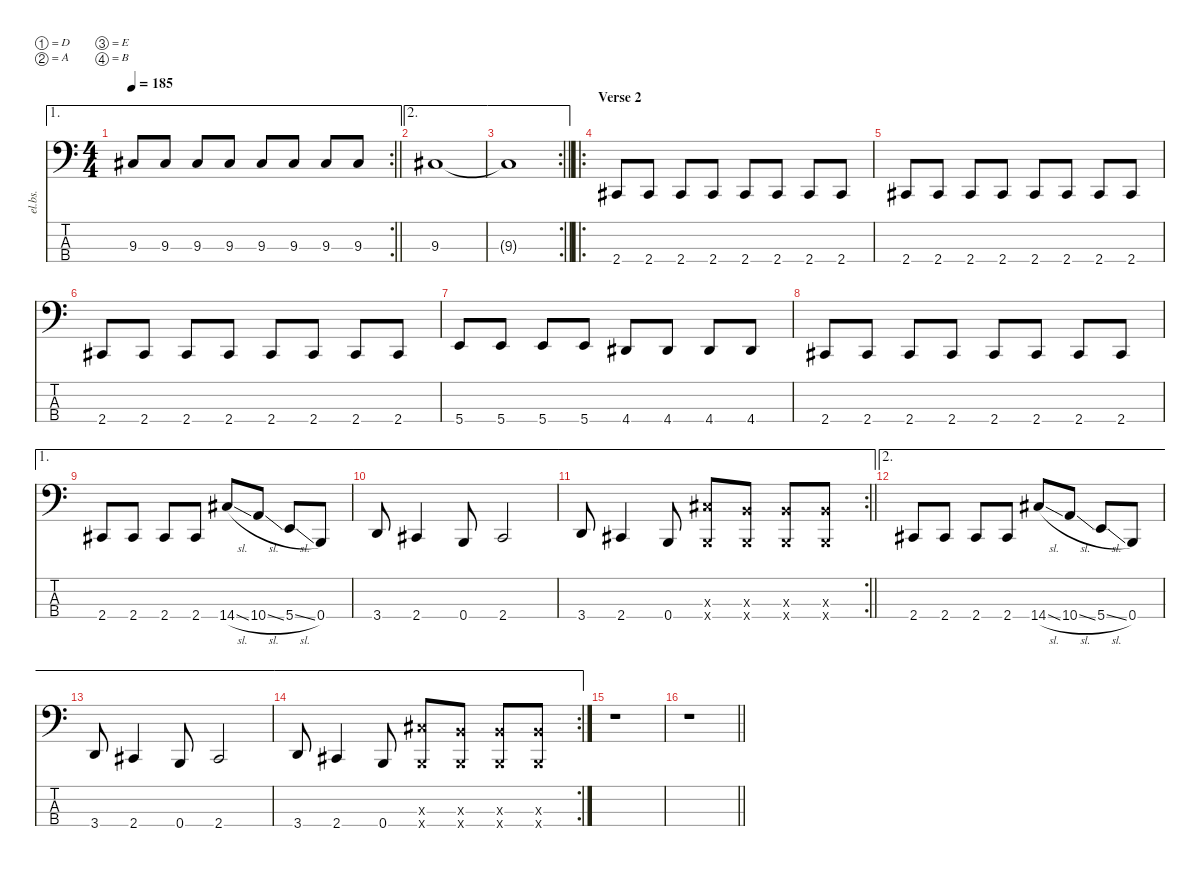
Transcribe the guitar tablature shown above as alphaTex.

\defaultSystemsLayout 4
\hideDynamics
\bracketExtendMode nobrackets
\track ("Electric Bass" "el.bs.") {instrument electricbasspick}
\staff {score tabs}
\tuning (D2 A1 E1 B0)
\ae 1
\rc 2
\ts (4 4)
\tempo 185
\clef f4
\barLineRight lightlight
\ks c
9.3{acc #}.8{dy f} 9.3{acc #}.8 9.3{acc #}.8 9.3{acc #}.8 9.3{acc #}.8 9.3{acc #}.8 9.3{acc #}.8 9.3{acc #}.8 |
\ae 2
9.3{acc #}.1 |
\ae 2
\rc 2
\barLineRight lightlight
9.3{t acc #}.1 |
\ro
\section ("" "Verse 2")
2.4{acc #}.8 2.4{acc #}.8 2.4{acc #}.8 2.4{acc #}.8 2.4{acc #}.8 2.4{acc #}.8 2.4{acc #}.8 2.4{acc #}.8 |
2.4{acc #}.8 2.4{acc #}.8 2.4{acc #}.8 2.4{acc #}.8 2.4{acc #}.8 2.4{acc #}.8 2.4{acc #}.8 2.4{acc #}.8 |
2.4{acc #}.8 2.4{acc #}.8 2.4{acc #}.8 2.4{acc #}.8 2.4{acc #}.8 2.4{acc #}.8 2.4{acc #}.8 2.4{acc #}.8 |
5.4.8 5.4.8 5.4.8 5.4.8 4.4{acc #}.8 4.4{acc #}.8 4.4{acc #}.8 4.4{acc #}.8 |
2.4{acc #}.8 2.4{acc #}.8 2.4{acc #}.8 2.4{acc #}.8 2.4{acc #}.8 2.4{acc #}.8 2.4{acc #}.8 2.4{acc #}.8 |
\ae 1
2.4{acc #}.8 2.4{acc #}.8 2.4{acc #}.8 2.4{acc #}.8 14.4{sl acc #}.8 10.4{sl}.8 5.4{sl}.8 0.4.8 |
\ae 1
3.4.8 2.4{acc #}.4 0.4.8 2.4{acc #}.2 |
\ae 1
\rc 2
\barLineRight lightlight
3.4.8 2.4{acc #}.4 0.4.8 (9.3{x acc #} 0.4{x}).8 (7.3{x} 0.4{x}).8 (7.3{x} 0.4{x}).8 (7.3{x} 0.4{x}).8 |
\ae 2
2.4{acc #}.8 2.4{acc #}.8 2.4{acc #}.8 2.4{acc #}.8 14.4{sl acc #}.8 10.4{sl}.8 5.4{sl}.8 0.4.8 |
\ae 2
3.4.8 2.4{acc #}.4 0.4.8 2.4{acc #}.2 |
\ae 2
\rc 2
3.4.8 2.4{acc #}.4 0.4.8 (9.3{x acc #} 0.4{x}).8 (7.3{x} 0.4{x}).8 (7.3{x} 0.4{x}).8 (7.3{x} 0.4{x}).8 |
r.1 |
\barLineRight lightlight
r.1
